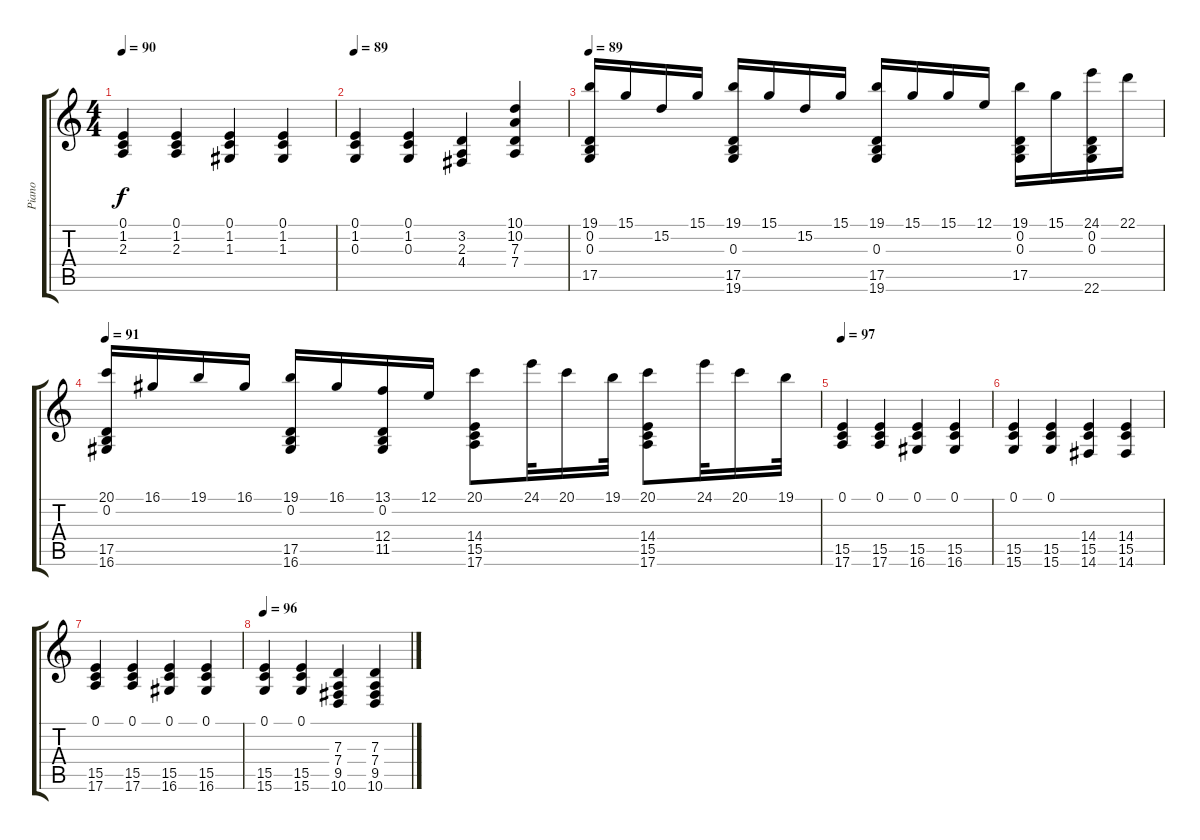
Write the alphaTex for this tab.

\track ("Piano" "Piano") {instrument acousticgrandpiano}
\staff {score tabs}
\tuning (E4 B3 G3 D3 A2 E2) {hide}
\ts (4 4)
\tempo 90
\clef g2
\ks c
(0.1 1.2 2.3).4{dy f} (0.1 1.2 2.3).4 (0.1 1.2 1.3).4 (0.1 1.2 1.3).4 |
\tempo 89
(0.1 1.2 0.3).4 (0.1 1.2 0.3).4 (3.2 2.3 4.4).4 (10.1 10.2 7.3 7.4).4 |
\tempo 89
(19.1 0.2 0.3 17.5).16 15.1.16 15.2.16 15.1.16 (19.1 0.3 17.5 19.6).16 15.1.16 15.2.16 15.1.16 (19.1 0.3 17.5 19.6).16 15.1.16 15.1.16 12.1.16 (19.1 0.2 0.3 17.5).16 15.1.16 (24.1 0.2 0.3 22.6).16 22.1.16 |
\tempo 91
(20.1 0.2 17.5 16.6).16 16.1.16 19.1.16 16.1.16 (19.1 0.2 17.5 16.6).16 16.1.16 (13.1 0.2 12.4 11.5).16 12.1.16 (20.1 14.4 15.5 17.6).8 24.1.32 20.1.16 19.1.32 (20.1 14.4 15.5 17.6).8 24.1.32 20.1.16 19.1.32 |
\tempo 97
(0.1 15.5 17.6).4 (0.1 15.5 17.6).4 (0.1 15.5 16.6).4 (0.1 15.5 16.6).4 |
(0.1 15.5 15.6).4 (0.1 15.5 15.6).4 (14.4 15.5 14.6).4 (14.4 15.5 14.6).4 |
(0.1 15.5 17.6).4 (0.1 15.5 17.6).4 (0.1 15.5 16.6).4 (0.1 15.5 16.6).4 |
\tempo 96
(0.1 15.5 15.6).4 (0.1 15.5 15.6).4 (7.3 7.4 9.5 10.6).4 (7.3 7.4 9.5 10.6).4
